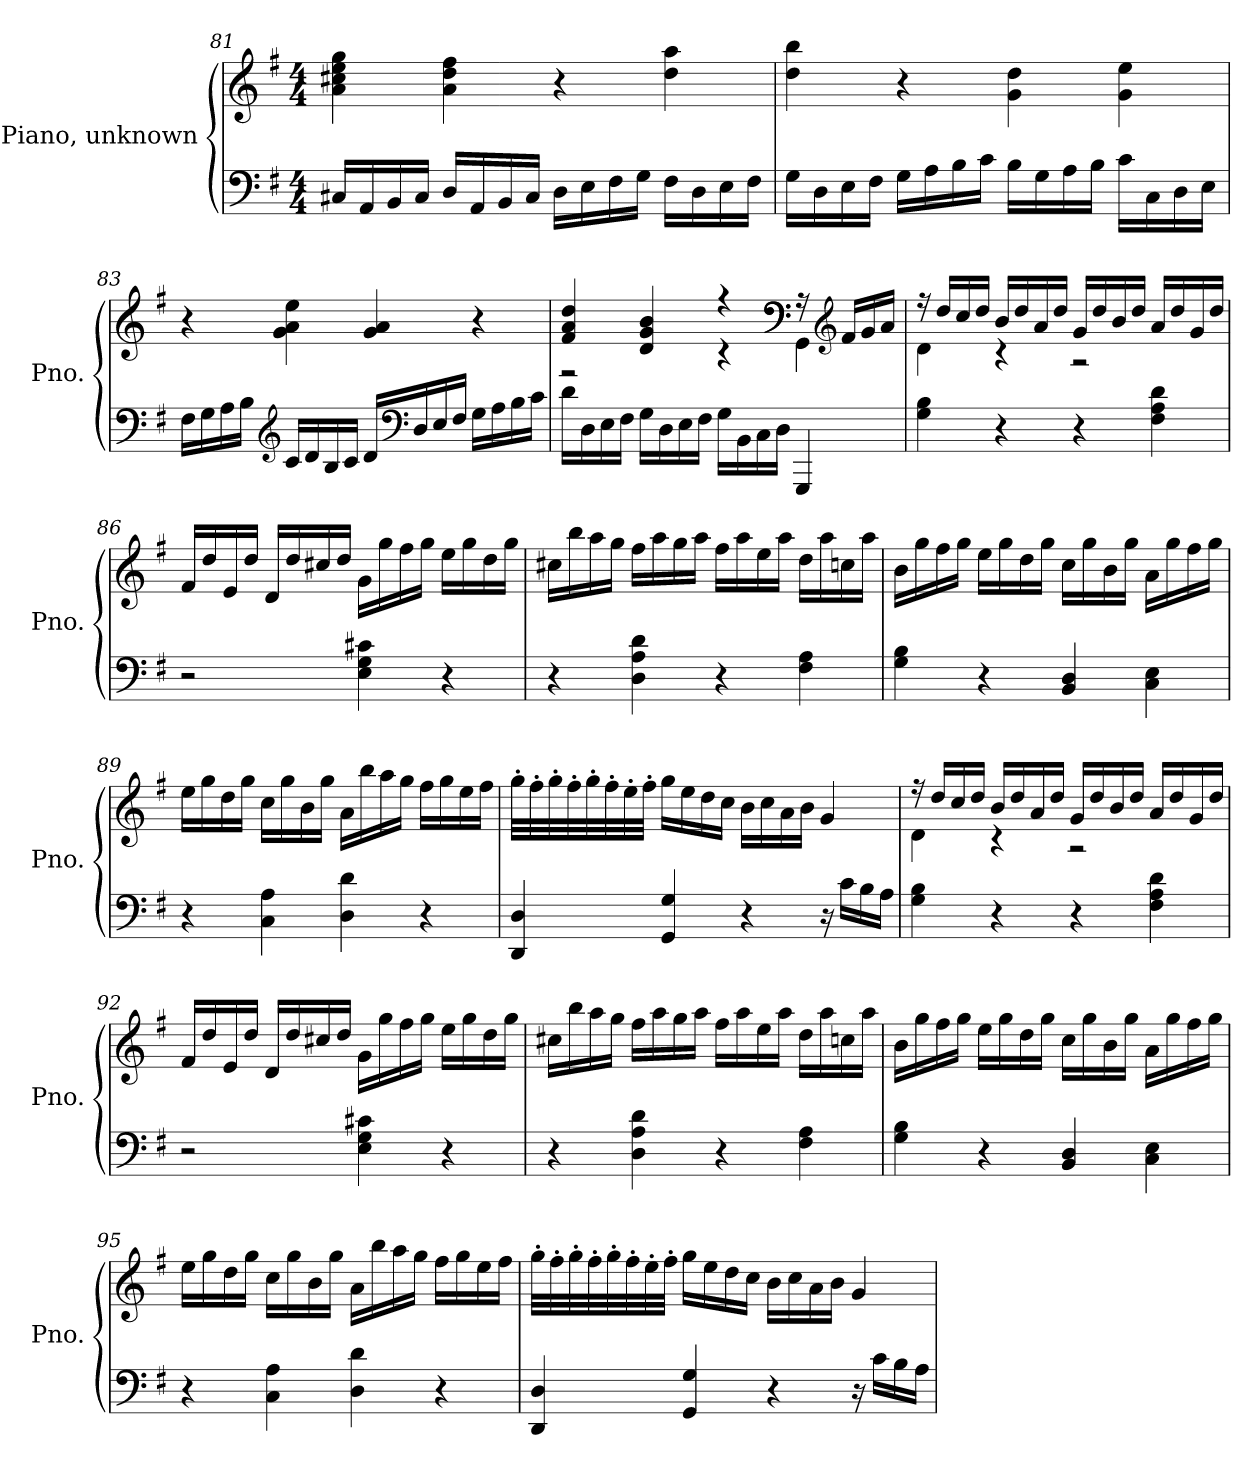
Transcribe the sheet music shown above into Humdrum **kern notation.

**kern	**kern
*part1	*part1
*staff2	*staff1
*I"Piano, unknown	*
*I'Pno.	*
!!LO:LB:g=z
*clefF4	*clefG2
*k[f#]	*k[f#]
*M4/4	*M4/4
=81	=81
16C#X/LL	4a\ 4cc#X\ 4ee\ 4gg\
16AA/	.
16BB/	.
16C#/JJ	.
16D/LL	4a\ 4dd\ 4ff#\
16AA/	.
16BB/	.
16C#/JJ	.
16D\LL	4r
16E\	.
16F#\	.
16G\JJ	.
16F#\LL	4dd\ 4aa\
16D\	.
16E\	.
16F#\JJ	.
=82	=82
16G\LL	4dd\ 4bb\
16D\	.
16E\	.
16F#\JJ	.
16G\LL	4r
16A\	.
16B\	.
16c\JJ	.
16B\LL	4g\ 4dd\
16G\	.
16A\	.
16B\JJ	.
16c\LL	4g\ 4ee\
16C\	.
16D\	.
16E\JJ	.
!!LO:LB:g=z
=83	=83
16F#\LL	4r
16G\	.
16A\	.
16B\JJ	.
*clefG2	*
16c/LL	4g\ 4a\ 4ee\
16d/	.
16B/	.
16c/JJ	.
16d/LL	4g/ 4a/
*clefF4	*
16D/	.
16E/	.
16F#/JJ	.
16G\LL	4r
16A\	.
16B\	.
16c\JJ	.
=84	=84
*	*^
16d\LL	4f#/ 4a/ 4dd/	2r
16D\	.	.
16E\	.	.
16F#\JJ	.	.
16G\LL	4d/ 4g/ 4b/	.
16D\	.	.
16E\	.	.
16F#\JJ	.	.
16G\LL	4r	4r
16BB\	.	.
16C\	.	.
16D\JJ	.	.
*	*clefF4	*
4GGG/	16r	4GG\
*	*clefG2	*
.	16f#/LL	.
.	16g/	.
.	16a/JJ	.
!!LO:PB:g=z	!!
=85	=85	=85
4G\ 4B\	16r	4d\
.	16dd/LL	.
.	16cc/	.
.	16dd/JJ	.
4r	16b/LL	4r
.	16dd/	.
.	16a/	.
.	16dd/JJ	.
4r	16g/LL	2r
.	16dd/	.
.	16b/	.
.	16dd/JJ	.
4F#\ 4A\ 4d\	16a/LL	.
.	16dd/	.
.	16g/	.
.	16dd/JJ	.
*	*v	*v
=86	=86
2r	16f#/LL
.	16dd/
.	16e/
.	16dd/JJ
.	16d/LL
.	16dd/
.	16cc#X/
.	16dd/JJ
4E\ 4G\ 4c#X\	16g\LL
.	16gg\
.	16ff#\
.	16gg\JJ
4r	16ee\LL
.	16gg\
.	16dd\
.	16gg\JJ
!!LO:LB:g=z
=87	=87
4r	16cc#X\LL
.	16bb\
.	16aa\
.	16gg\JJ
4D\ 4A\ 4d\	16ff#\LL
.	16aa\
.	16gg\
.	16aa\JJ
4r	16ff#\LL
.	16aa\
.	16ee\
.	16aa\JJ
4F#\ 4A\	16dd\LL
.	16aa\
.	16ccn\
.	16aa\JJ
=88	=88
4G\ 4B\	16b\LL
.	16gg\
.	16ff#\
.	16gg\JJ
4r	16ee\LL
.	16gg\
.	16dd\
.	16gg\JJ
4BB/ 4D/	16cc\LL
.	16gg\
.	16b\
.	16gg\JJ
4C\ 4E\	16a\LL
.	16gg\
.	16ff#\
.	16gg\JJ
!!LO:LB:g=z
=89	=89
4r	16ee\LL
.	16gg\
.	16dd\
.	16gg\JJ
4C\ 4A\	16cc\LL
.	16gg\
.	16b\
.	16gg\JJ
4D\ 4d\	16a\LL
.	16bb\
.	16aa\
.	16gg\JJ
4r	16ff#\LL
.	16gg\
.	16ee\
.	16ff#\JJ
=90	=90
4DD/ 4D/	32gg'\LLL
.	32ff#'\
.	32gg'\
.	32ff#'\
.	32gg'\
.	32ff#'\
.	32ee'\
.	32ff#'\JJJ
4GG/ 4G/	16gg\LL
.	16ee\
.	16dd\
.	16cc\JJ
4r	16b\LL
.	16cc\
.	16a\
.	16b\JJ
16r	4g/
16c\LL	.
16B\	.
16A\JJ	.
!!LO:LB:g=z
=91	=91
*	*^
4G\ 4B\	16r	4d\
.	16dd/LL	.
.	16cc/	.
.	16dd/JJ	.
4r	16b/LL	4r
.	16dd/	.
.	16a/	.
.	16dd/JJ	.
4r	16g/LL	2r
.	16dd/	.
.	16b/	.
.	16dd/JJ	.
4F#\ 4A\ 4d\	16a/LL	.
.	16dd/	.
.	16g/	.
.	16dd/JJ	.
*	*v	*v
=92	=92
2r	16f#/LL
.	16dd/
.	16e/
.	16dd/JJ
.	16d/LL
.	16dd/
.	16cc#X/
.	16dd/JJ
4E\ 4G\ 4c#X\	16g\LL
.	16gg\
.	16ff#\
.	16gg\JJ
4r	16ee\LL
.	16gg\
.	16dd\
.	16gg\JJ
!!LO:LB:g=z
=93	=93
4r	16cc#X\LL
.	16bb\
.	16aa\
.	16gg\JJ
4D\ 4A\ 4d\	16ff#\LL
.	16aa\
.	16gg\
.	16aa\JJ
4r	16ff#\LL
.	16aa\
.	16ee\
.	16aa\JJ
4F#\ 4A\	16dd\LL
.	16aa\
.	16ccn\
.	16aa\JJ
=94	=94
4G\ 4B\	16b\LL
.	16gg\
.	16ff#\
.	16gg\JJ
4r	16ee\LL
.	16gg\
.	16dd\
.	16gg\JJ
4BB/ 4D/	16cc\LL
.	16gg\
.	16b\
.	16gg\JJ
4C\ 4E\	16a\LL
.	16gg\
.	16ff#\
.	16gg\JJ
!!LO:LB:g=z
=95	=95
4r	16ee\LL
.	16gg\
.	16dd\
.	16gg\JJ
4C\ 4A\	16cc\LL
.	16gg\
.	16b\
.	16gg\JJ
4D\ 4d\	16a\LL
.	16bb\
.	16aa\
.	16gg\JJ
4r	16ff#\LL
.	16gg\
.	16ee\
.	16ff#\JJ
=96	=96
4DD/ 4D/	32gg'\LLL
.	32ff#'\
.	32gg'\
.	32ff#'\
.	32gg'\
.	32ff#'\
.	32ee'\
.	32ff#'\JJJ
4GG/ 4G/	16gg\LL
.	16ee\
.	16dd\
.	16cc\JJ
4r	16b\LL
.	16cc\
.	16a\
.	16b\JJ
16r	4g/
16c\LL	.
16B\	.
16A\JJ	.
=	=
*-	*-
